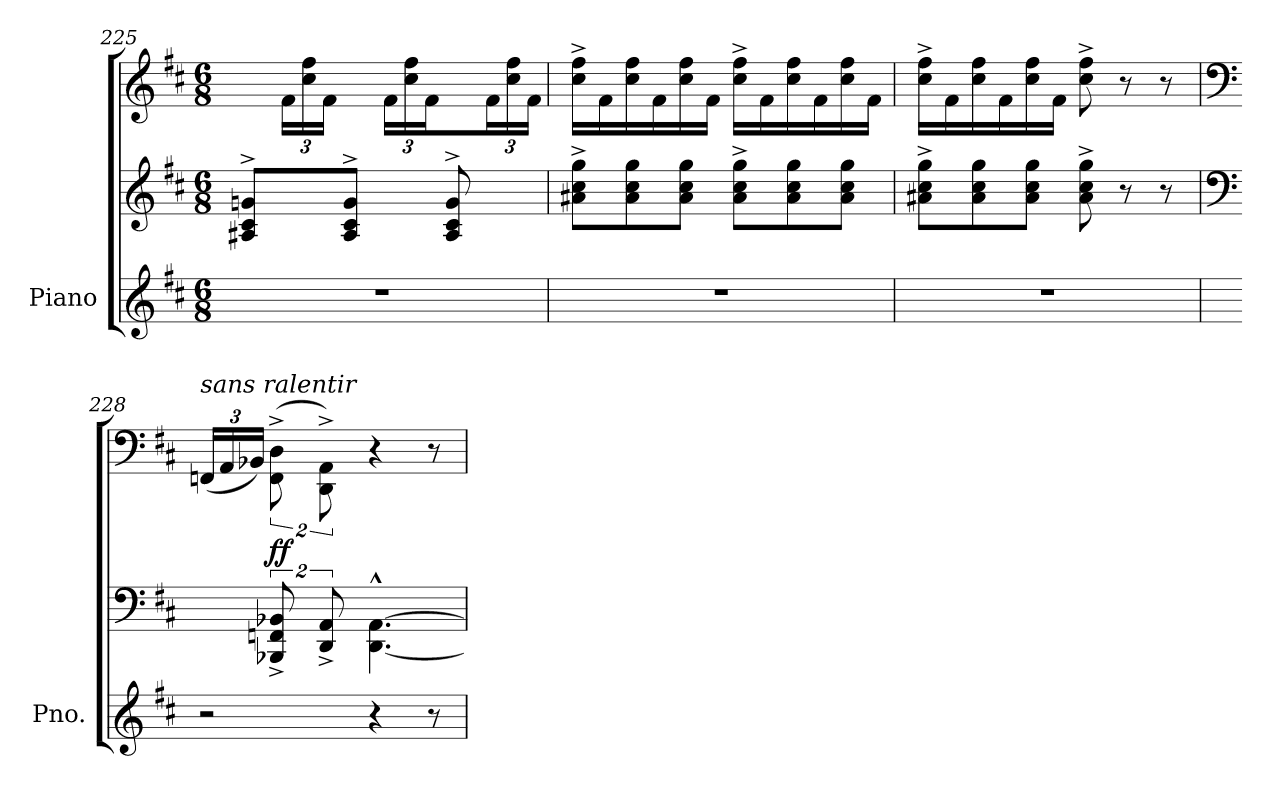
**kern	**kern	**kern	**dynam
*part1	*part1	*part1	*part1
*staff3	*staff2	*staff1	*staff1/2/3
*I"Piano	*	*	*
*I'Pno.	*	*	*
*clefG2	*clefG2	*clefG2	*
*k[f#c#]	*k[f#c#]	*k[f#c#]	*
*D:	*D:	*D:	*
*M6/8	*M6/8	*M6/8	*
=225	=225	=225	=225
*	*^	*	*
2.r	8A#X/^ 8c#/^ 8gni/^L	2.ryy	8ryy	.
*	*	*	*Xbrackettup	*
.	8ryy	.	24f#\L	.
.	.	.	24cc#\ 24ff#\	.
.	.	.	24f#\J	.
.	8A#/^ 8c#/^ 8g/^J	.	8ryy	.
.	8ryy	.	24f#\LL	.
.	.	.	24cc#\ 24ff#\	.
.	.	.	24f#\J	.
.	8A#/^ 8c#/^ 8g/^	.	8ryy	.
.	8ryy	.	24f#\L	.
.	.	.	24cc#\ 24ff#\	.
.	.	.	24f#\JJ	.
*	*v	*v	*	*
!!LO:LB:g=z
=226	=226	=226	=226
2.r	8a#X\^ 8cc#\^ 8gg\^L	16cc#\^ 16ff#\^LL	.
.	.	16f#\	.
.	8a#\ 8cc#\ 8gg\	16cc#\ 16ff#\	.
.	.	16f#\	.
.	8a#\ 8cc#\ 8gg\J	16cc#\ 16ff#\	.
.	.	16f#\JJ	.
.	8a#\^ 8cc#\^ 8gg\^L	16cc#\^ 16ff#\^LL	.
.	.	16f#\	.
.	8a#\ 8cc#\ 8gg\	16cc#\ 16ff#\	.
.	.	16f#\	.
.	8a#\ 8cc#\ 8gg\J	16cc#\ 16ff#\	.
.	.	16f#\JJ	.
=227	=227	=227	=227
2.r	8a#X\^ 8cc#\^ 8gg\^L	16cc#\^ 16ff#\^LL	.
.	.	16f#\	.
.	8a#\ 8cc#\ 8gg\	16cc#\ 16ff#\	.
.	.	16f#\	.
.	8a#\ 8cc#\ 8gg\J	16cc#\ 16ff#\	.
.	.	16f#\JJ	.
.	8a#\^ 8cc#\^ 8gg\^	8cc#\^ 8ff#\^	.
.	8r	8r	.
.	8r	8r	.
=228	=228	=228	=228
*	*clefF4	*clefF4	*
*	*^	*^	*
!	!	!	!LO:TX:a:i:t=sans ralentir	!	!
2r	8ryy	8ryy	(>24FFn/LL	8ryy	.
.	.	.	24AA/	.	.
.	.	.	24BB-X/JJ)	.	.
*	*	*	*brackettup	*	*
!	!	!	!	!	!LO:DY:b
.	16%3BBB-X/^ 16%3FFn/^ 16%3BB-X/^	16%3ryy	(<16%3FF\^ 16%3D\^	16%3ryy	ff
.	16%3DD/^ 16%3AA/^	16%3ryy	16%3DD\^ 16%3AA\^)	16%3ryy	.
4r	[4.DD\^^ [4.AA\^^	4.ryy	4r	4.ryy	.
8r	.	.	8r	.	.
*	*v	*v	*	*	*
*	*	*v	*v	*
=	=	=	=
*-	*-	*-	*-
